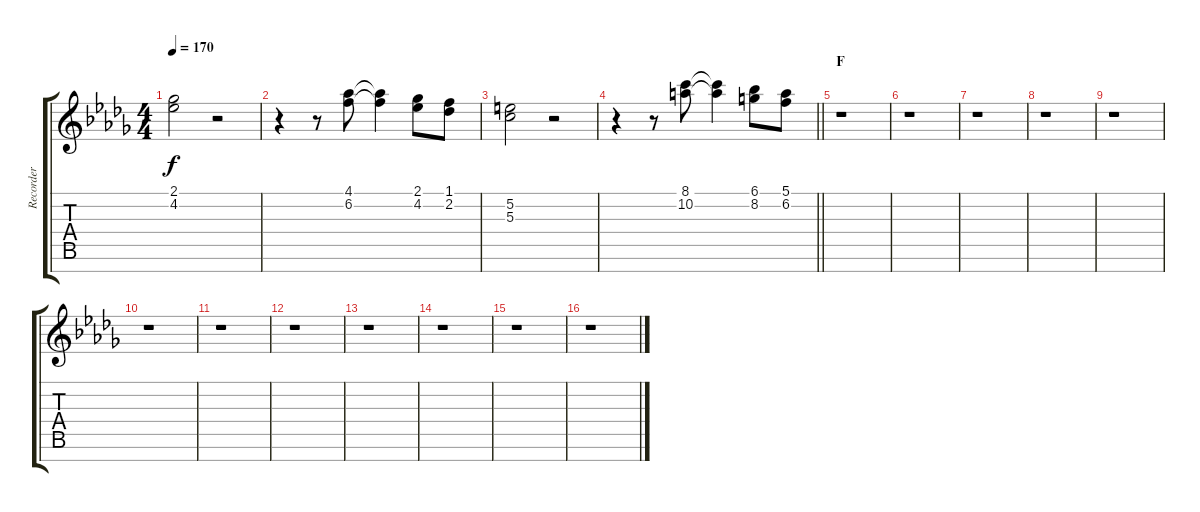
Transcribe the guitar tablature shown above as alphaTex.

\track ("Recorder" "Recorder") {instrument recorder}
\staff {score tabs}
\tuning (E5 B4 G4 D4 A3 E3 B2) {hide}
\ts (4 4)
\tempo 170
\clef g2
\ks db
(2.1 4.2).2{dy f} r.2 |
r.4 r.8 (4.1 6.2).8 (4.1{t} 6.2{t}).4 (2.1 4.2).8 (1.1 2.2).8 |
(5.2 5.3).2 r.2 |
\barLineRight lightlight
r.4 r.8 (8.1 10.2).8 (8.1{t} 10.2{t}).4 (6.1 8.2).8 (5.1 6.2).8 |
\section ("" "F")
r.1 |
r.1 |
r.1 |
r.1 |
r.1 |
r.1 |
r.1 |
r.1 |
r.1 |
r.1 |
r.1 |
r.1
